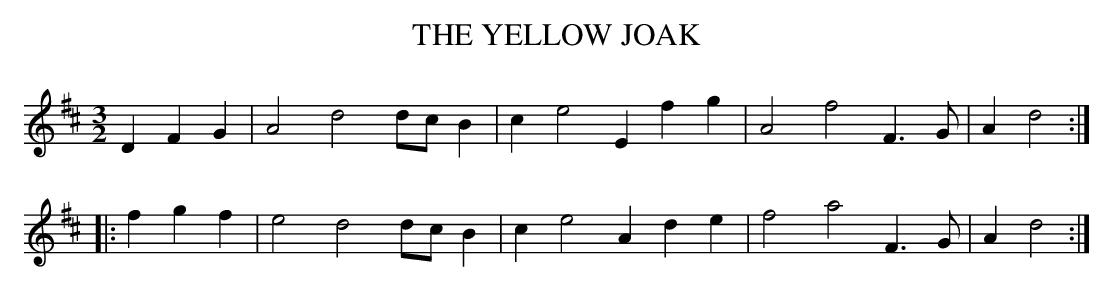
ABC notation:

X:1
T:THE YELLOW JOAK
M:3/2
L:1/8
K:D
   D2 F2 G2 | A4 d4 dc B2 | c2 e4 E2 f2 g2 | A4 f4 F3 G | A2 d4 :|
|: f2 g2 f2 | e4 d4 dc B2 | c2 e4 A2 d2 e2 | f4 a4 F3 G | A2 d4 :|
